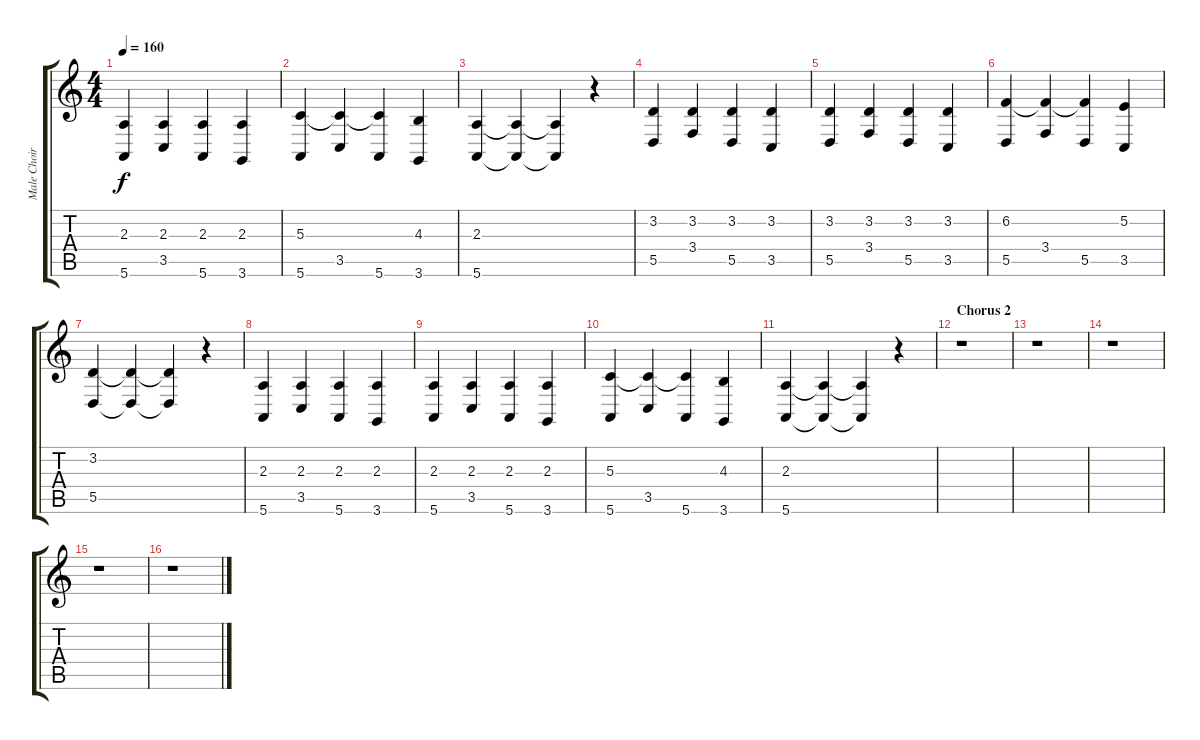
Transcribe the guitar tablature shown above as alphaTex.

\track ("Male Choir" "Male Choir") {instrument choiraahs}
\staff {score tabs}
\tuning (E4 B3 G3 D3 A2 E2) {hide}
\ts (4 4)
\tempo 160
\clef g2
\ks c
(2.3 5.6).4{dy f} (2.3 3.5).4 (2.3 5.6).4 (2.3 3.6).4 |
(5.3 5.6).4 (5.3{t} 3.5).4 (5.3{t} 5.6).4 (4.3 3.6).4 |
(2.3 5.6).4 (2.3{t} 5.6{t}).4 (2.3{t} 5.6{t}).4 r.4 |
(3.2 5.5).4 (3.2 3.4).4 (3.2 5.5).4 (3.2 3.5).4 |
(3.2 5.5).4 (3.2 3.4).4 (3.2 5.5).4 (3.2 3.5).4 |
(6.2 5.5).4 (6.2{t} 3.4).4 (6.2{t} 5.5).4 (5.2 3.5).4 |
(3.2 5.5).4 (3.2{t} 5.5{t}).4 (3.2{t} 5.5{t}).4 r.4 |
(2.3 5.6).4 (2.3 3.5).4 (2.3 5.6).4 (2.3 3.6).4 |
(2.3 5.6).4 (2.3 3.5).4 (2.3 5.6).4 (2.3 3.6).4 |
(5.3 5.6).4 (5.3{t} 3.5).4 (5.3{t} 5.6).4 (4.3 3.6).4 |
(2.3 5.6).4 (2.3{t} 5.6{t}).4 (2.3{t} 5.6{t}).4 r.4 |
\section ("" "Chorus 2")
r.1 |
r.1 |
r.1 |
r.1 |
r.1
